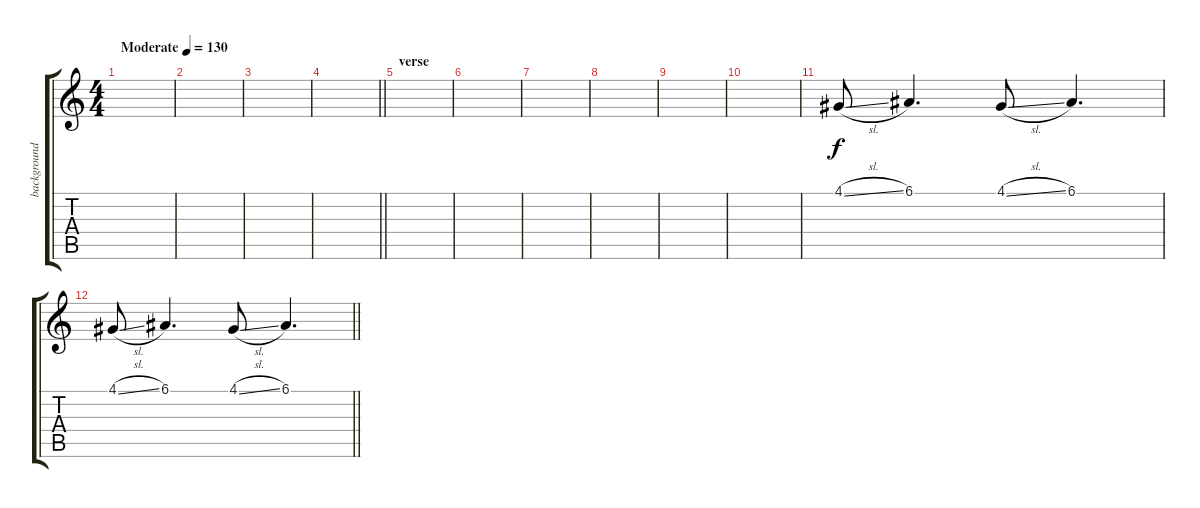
\track ("background" "background") {instrument clarinet}
\staff {score tabs}
\tuning (E4 B3 G3 D3 A2 E2) {hide}
\ts (4 4)
\tempo (130 "Moderate")
\clef g2
\ks c
|
|
|
\barLineRight lightlight
|
\section ("" "verse")
|
|
|
|
|
|
4.1{sl}.8 6.1.4{d} 4.1{sl}.8 6.1.4{d txt ""} |
\barLineRight lightlight
4.1{sl}.8{volume 0} 6.1.4{d} 4.1{sl}.8 6.1.4{d}
